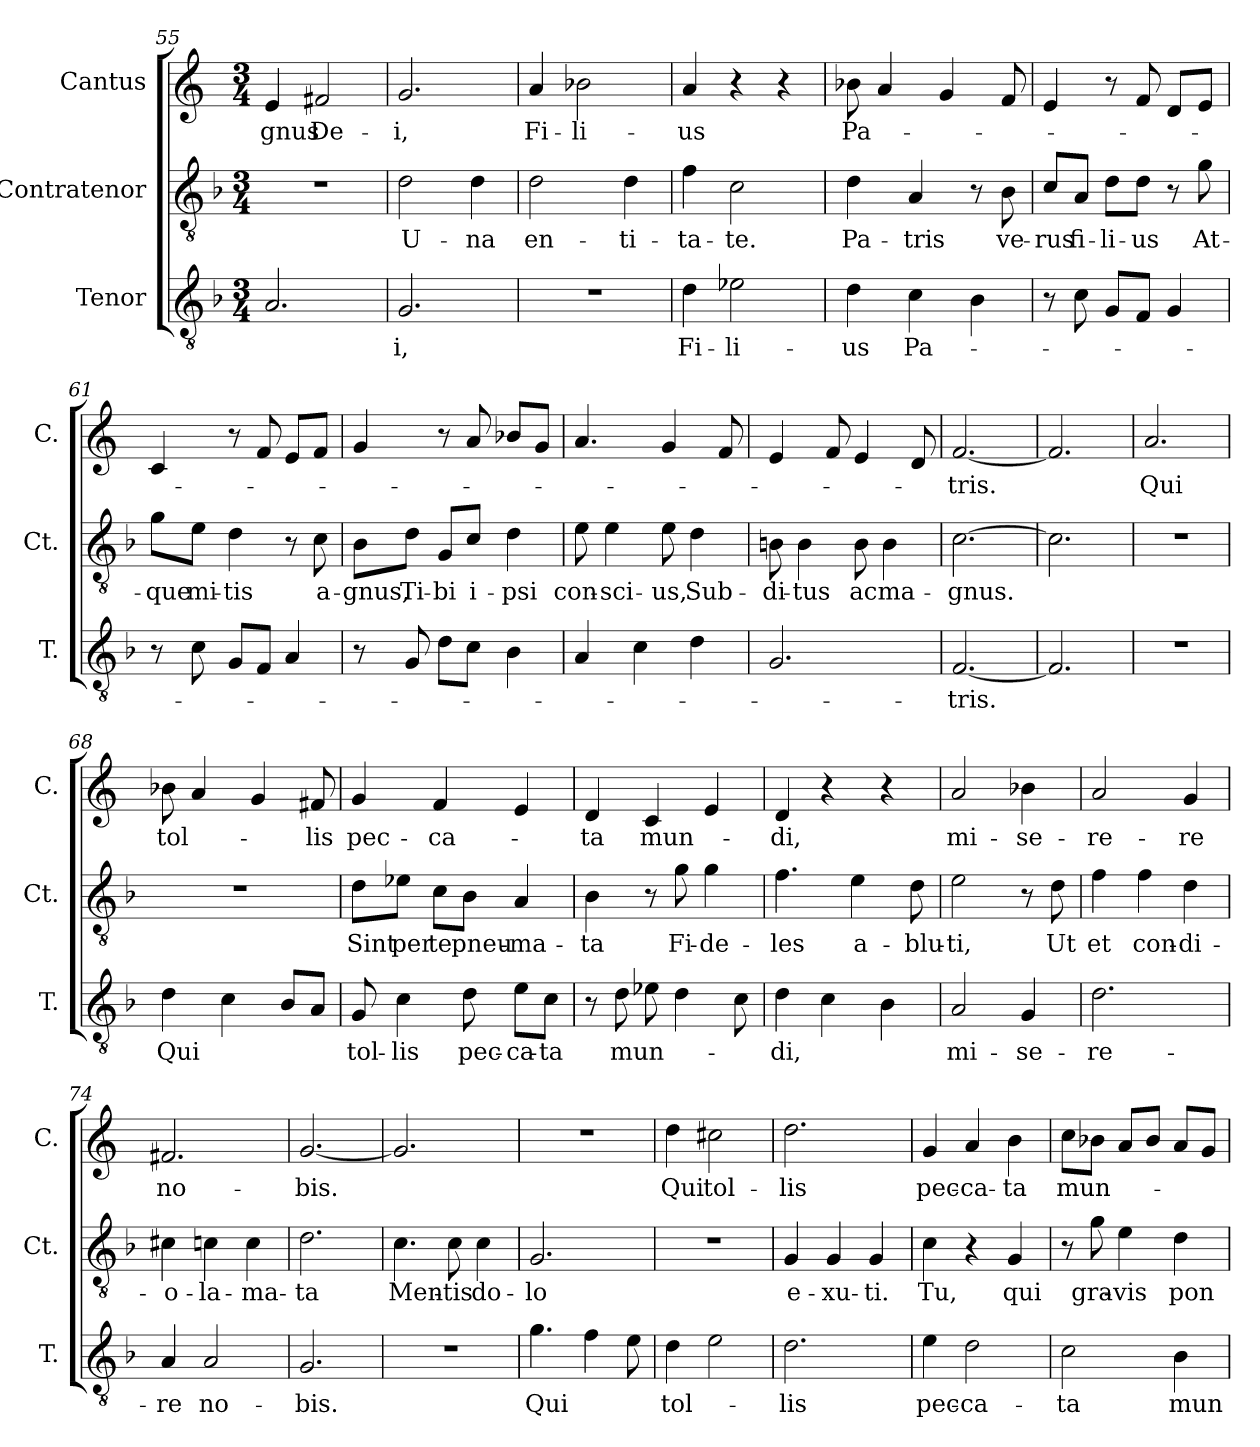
**kern	**text	**kern	**text	**kern	**text
*part3	*part3	*part2	*part2	*part1	*part1
*staff3	*staff3	*staff2	*staff2	*staff1	*staff1
*I"Tenor	*	*I"Contratenor	*	*I"Cantus	*
*I'T.	*	*I'Ct.	*	*I'C.	*
*clefGv2	*	*clefGv2	*	*clefG2	*
*k[b-]	*	*k[b-]	*	*k[]	*
*F:	*	*F:	*	*C:	*
*M3/4	*	*M3/4	*	*M3/4	*
=55	=55	=55	=55	=55	=55
2.A/	.	2.r	.	4e/	-gnus
.	.	.	.	2f#X/	De-
!!LO:LB:g=z
=56	=56	=56	=56	=56	=56
2.G/	-i,	2d\	U-	2.g/	-i,
.	.	4d\	-na	.	.
=57	=57	=57	=57	=57	=57
2.r	.	2d\	en-	4a/	Fi-
.	.	.	.	2b-X\	-li-
.	.	4d\	-ti-	.	.
=58	=58	=58	=58	=58	=58
4d\	Fi-	4f\	-ta-	4a/	-us
2e-X\	-li-	2c\	-te.	4r	.
.	.	.	.	4r	.
=59	=59	=59	=59	=59	=59
4d\	-us	4d\	Pa-	8b-\	Pa-
.	.	.	.	4a/	.
4c\	Pa-	4A/	-tris	.	.
.	.	.	.	4g/	.
4B-\	.	8r	.	.	.
.	.	8B-\	ve-	8f/	.
=60	=60	=60	=60	=60	=60
8r	.	8c/L	-rus	4e/	.
8c\	.	8A/J	fi-	.	.
8G/L	.	8d\L	-li-	8r	.
8F/J	.	8d\J	-us	8f/	.
4G/	.	8r	.	8d/L	.
.	.	8g\	At-	8e/J	.
=61	=61	=61	=61	=61	=61
8r	.	8g\L	-que	4c/	.
8c\	.	8e\J	mi-	.	.
8G/L	.	4d\	-tis	8r	.
8F/J	.	.	.	8f/	.
4A/	.	8r	.	8e/L	.
.	.	8c\	a-	8f/J	.
=62	=62	=62	=62	=62	=62
8r	.	8B-\L	-gnus,	4g/	.
8G/	.	8d\J	Ti-	.	.
8d\L	.	8G/L	-bi	8r	.
8c\J	.	8c/J	i-	8a/	.
4B-\	.	4d\	-psi	8b-X/L	.
.	.	.	.	8g/J	.
=63	=63	=63	=63	=63	=63
4A/	.	8e\	con-	4.a/	.
.	.	4e\	-sci-	.	.
4c\	.	.	.	.	.
.	.	8e\	-us,	4g/	.
4d\	.	4d\	Sub-	.	.
.	.	.	.	8f/	.
!!LO:LB:g=z
=64	=64	=64	=64	=64	=64
2.G/	.	8B\	-di-	4e/	.
.	.	4B\	-tus	.	.
.	.	.	.	8f/	.
.	.	8B\	ac	4e/	.
.	.	4B\	ma-	.	.
.	.	.	.	8d/	.
=65	=65	=65	=65	=65	=65
[2.F/	-tris.	[2.c\	-gnus.	[2.f/	-tris.
=66	=66	=66	=66	=66	=66
2.F/]	.	2.c\]	.	2.f/]	.
=67	=67	=67	=67	=67	=67
2.r	.	2.r	.	2.a/	Qui
=68	=68	=68	=68	=68	=68
4d\	Qui	2.r	.	8b-X\	tol-
.	.	.	.	4a/	.
4c\	.	.	.	.	.
.	.	.	.	4g/	.
8B-/L	.	.	.	.	.
8A/J	.	.	.	8f#/	-lis
=69	=69	=69	=69	=69	=69
8G/	tol-	8d\L	Sint	4g/	pec-
4c\	-lis	8e-\J	per	.	.
.	.	8c\L	te	4f/	-ca-
8d\	pec-	8B-\J	pneu-	.	.
8e\L	-ca-	4A/	-ma-	4e/	.
8c\J	-ta	.	.	.	.
=70	=70	=70	=70	=70	=70
8r	.	4B-\	-ta	4d/	-ta
8d\	mun-	.	.	.	.
8e-\	.	8r	.	4c/	mun-
4d\	.	8g\	Fi-	.	.
.	.	4g\	-de-	4e/	.
8c\	.	.	.	.	.
=71	=71	=71	=71	=71	=71
4d\	-di,	4.f\	-les	4d/	-di,
4c\	.	.	.	4r	.
.	.	4e\	a-	.	.
4B-\	.	.	.	4r	.
.	.	8d\	-blu-	.	.
=72	=72	=72	=72	=72	=72
2A/	mi-	2e\	-ti,	2a/	mi-
4G/	-se-	8r	.	4b-X\	-se-
.	.	8d\	Ut	.	.
!!LO:PB:g=z
=73	=73	=73	=73	=73	=73
2.d\	-re-	4f\	et	2a/	-re-
.	.	4f\	con-	.	.
.	.	4d\	-di-	4g/	-re
=74	=74	=74	=74	=74	=74
4A/	-re	4c#\	-o-	2.f#X/	no-
2A/	no-	4c\	-la-	.	.
.	.	4c\	-ma-	.	.
=75	=75	=75	=75	=75	=75
2.G/	-bis.	2.d\	-ta	[2.g/	-bis.
=76	=76	=76	=76	=76	=76
2.r	.	4.c\	Men-	2.g/]	.
.	.	8c\	-tis	.	.
.	.	4c\	do-	.	.
=77	=77	=77	=77	=77	=77
4.g\	Qui	2.G/	-lo	2.r	.
4f\	.	.	.	.	.
8e\	.	.	.	.	.
=78	=78	=78	=78	=78	=78
4d\	tol-	2.r	.	4dd\	Qui
2e\	.	.	.	2cc#X\	tol-
=79	=79	=79	=79	=79	=79
2.d\	-lis	4G/	e-	2.dd\	-lis
.	.	4G/	-xu-	.	.
.	.	4G/	-ti.	.	.
=80	=80	=80	=80	=80	=80
4e\	pec-	4c\	Tu,	4g/	pec-
2d\	-ca-	4r	.	4a/	-ca-
.	.	4G/	qui	4b\	-ta
=81	=81	=81	=81	=81	=81
2c\	-ta	8r	.	8cc\L	mun-
.	.	8g\	gra-	8b-\J	.
.	.	4e\	-vis	8a/L	.
.	.	.	.	8b-/J	.
4B-\	mun-	4d\	pon-	8a/L	.
.	.	.	.	8g/J	.
=	=	=	=	=	=
*-	*-	*-	*-	*-	*-
